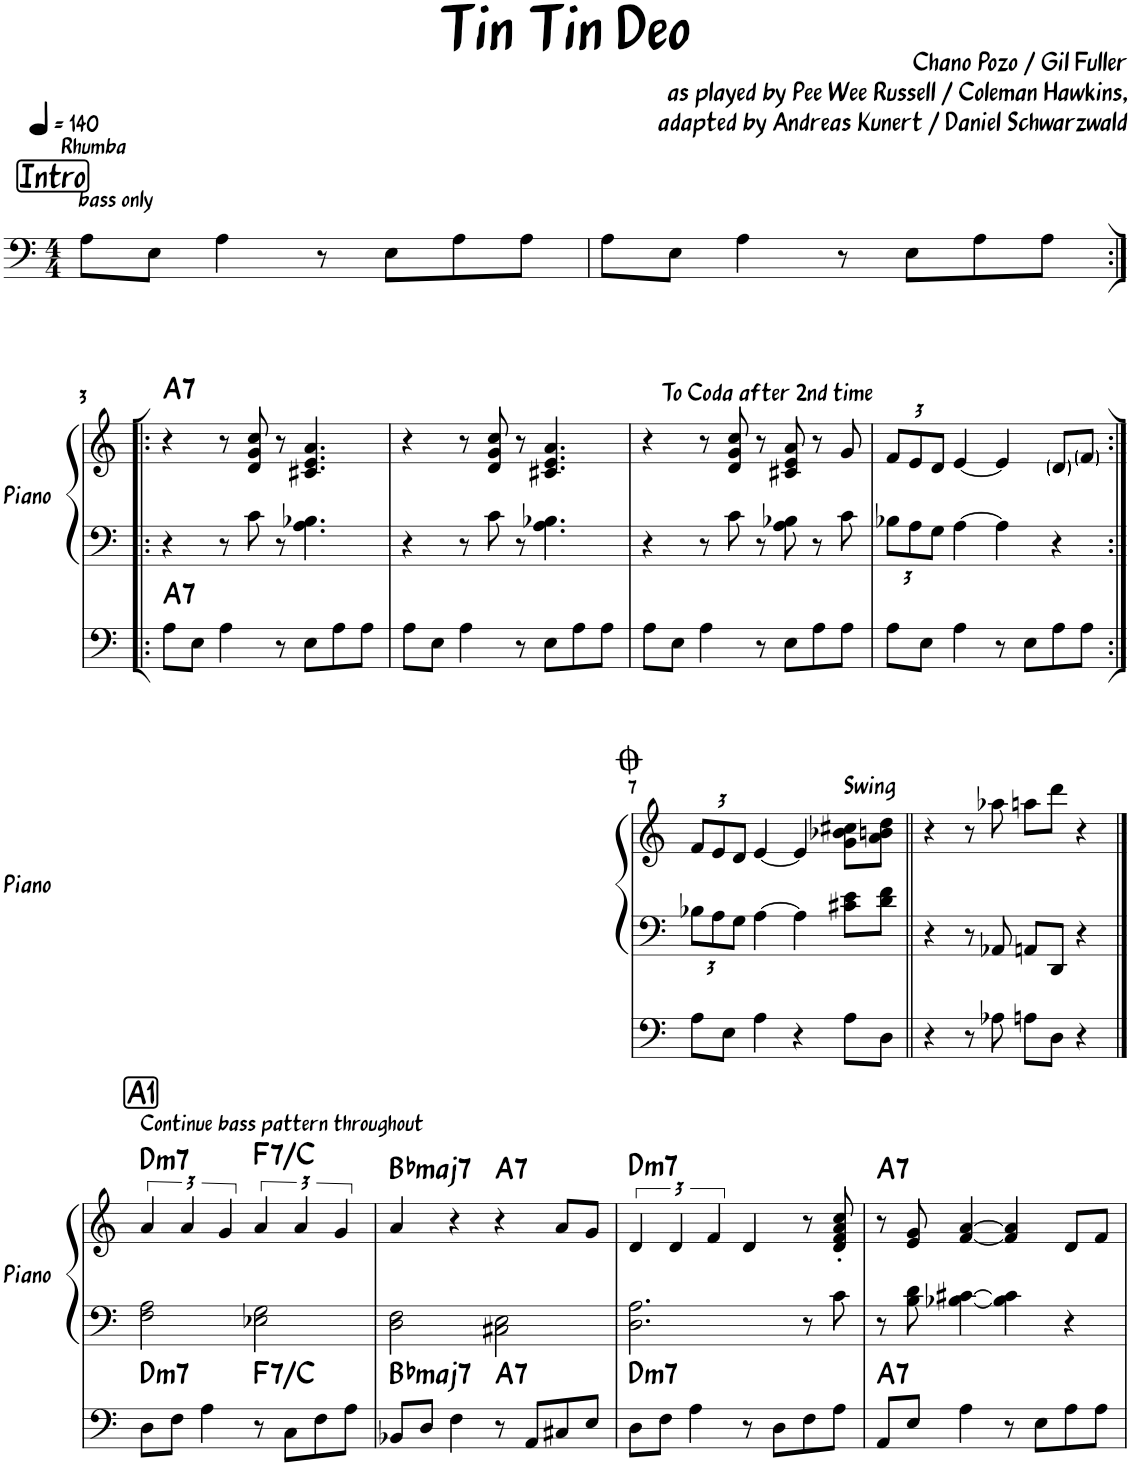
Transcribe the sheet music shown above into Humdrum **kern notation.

**kern	**harte	**kern	**kern	**harte
*part2	*part2	*part1	*part1	*part1
*staff3	*	*staff2	*staff1	*
*I"Bass	*	*I"Piano	*	*
*	*	*I'Piano	*	*
*clefF4	*	*clefF4	*clefG2	*
*Trd7c12	*	*	*	*
*k[]	*	*k[]	*k[]	*
*M4/4	*	*M4/4	*M4/4	*
*MM140	*	*MM140	*MM140	*
!!LO:REH:place=s1:a:rj:fs=16:t=Intro
=1	=1	=1	=1	=1
!	!	!	!LO:TX:a:t=bass only	!
!	!	!	!LO:TX:a:t=Rhumba	!
8A\L	.	1r	1r	.
8E\J	.	.	.	.
4A\	.	.	.	.
8r	.	.	.	.
8E\L	.	.	.	.
8A\	.	.	.	.
8A\J	.	.	.	.
=2	=2	=2	=2	=2
8A\L	.	1r	1r	.
8E\J	.	.	.	.
4A\	.	.	.	.
8r	.	.	.	.
8E\L	.	.	.	.
8A\	.	.	.	.
8A\J	.	.	.	.
!!LO:LB:g=z
=3:|!|:	=3:|!|:	=3:|!|:	=3:|!|:	=3:|!|:
!	!LO:H:kt=7	!	!	!LO:H:kt=7
8A\L	A:7	4r	4r	A:7
8E\J	.	.	.	.
4A\	.	8r	8r	.
.	.	8c\	8d/ 8g/ 8cc/	.
8r	.	8r	8r	.
8E\L	.	4.A\ 4.B-X\	4.c#X/ 4.e/ 4.a/	.
8A\	.	.	.	.
8A\J	.	.	.	.
=4	=4	=4	=4	=4
8A\L	.	4r	4r	.
8E\J	.	.	.	.
4A\	.	8r	8r	.
.	.	8c\	8d/ 8g/ 8cc/	.
8r	.	8r	8r	.
8E\L	.	4.A\ 4.B-X\	4.c#X/ 4.e/ 4.a/	.
8A\	.	.	.	.
8A\J	.	.	.	.
=5	=5	=5	=5	=5
8A\L	.	4r	4r	.
8E\J	.	.	.	.
4A\	.	8r	8r	.
.	.	8c\	8d/ 8g/ 8cc/	.
8r	.	8r	8r	.
8E\L	.	8A\ 8B-X\	8c#X/ 8e/ 8a/	.
8A\	.	8r	8r	.
8A\J	.	8c\	8g/	.
!	!	!	!LO:TX:a:t=To Coda after 2nd time	!
!	!	!LO:TX:a:t=To Coda after 2nd time	!	!
=6	=6	=6	=6	=6
*	*	*Xbrackettup	*Xbrackettup	*
8A\L	.	12B-X\L	12f/L	.
.	.	12A\	12e/	.
8E\J	.	.	.	.
.	.	12G\J	12d/J	.
4A\	.	[4A\	[4e/	.
8r	.	4A\]	4e/]	.
8E\L	.	.	.	.
8A\	.	4r	8d/L	.
8A\J	.	.	8f/J	.
!!LO:LB:g=z
=7:|!	=7:|!	=7:|!	=7:|!	=7:|!
8A\L	.	12B-X\L	12f/L	.
.	.	12A\	12e/	.
8E\J	.	.	.	.
.	.	12G\J	12d/J	.
4A\	.	[4A\	[4e/	.
4r	.	4A\]	4e/]	.
!	!	!	!LO:TX:a:t=Swing	!
8A\L	.	8c#X\ 8e\L	8g\ 8b-X\ 8cc#X\L	.
8D\J	.	8d\ 8f\J	8a\ 8bn\ 8dd\J	.
=8||	=8||	=8||	=8||	=8||
4r	.	4r	4r	.
8r	.	8r	8r	.
8A-X\	.	8AA-X/	8aa-X\	.
8An\L	.	8AAn/L	8aan\L	.
8D\J	.	8DD/J	8ddd\J	.
4r	.	4r	4r	.
!!LO:LB:g=z
!!LO:REH:place=s1:a:rj:fs=16:t=A1
==1	==1	==1	==1	==1
*	*	*	*brackettup	*
!	!LO:H:kt=m7	!	!LO:TX:a:t=Continue bass pattern throughout	!LO:H:kt=m7
8D\L	D:min7	2F\ 2A\	6a/	D:min7
8F\J	.	.	.	.
.	.	.	6a/	.
4A\	.	.	.	.
.	.	.	6g/	.
!	!LO:H:kt=7	!	!	!LO:H:kt=7
8r	F:7/5	2E-X\ 2G\	6a/	F:7/5
8C\L	.	.	.	.
.	.	.	6a/	.
8F\	.	.	.	.
.	.	.	6g/	.
8A\J	.	.	.	.
=2	=2	=2	=2	=2
!	!LO:H:kt=maj7	!	!	!LO:H:kt=maj7
8BB-X/L	Bb:maj7	2D\ 2F\	4a/	Bb:maj7
8D/J	.	.	.	.
4F\	.	.	4r	.
!	!LO:H:kt=7	!	!	!LO:H:kt=7
8r	A:7	2C#X\ 2E\	4r	A:7
8AA/L	.	.	.	.
8C#X/	.	.	8a/L	.
8E/J	.	.	8g/J	.
=3	=3	=3	=3	=3
!	!LO:H:kt=m7	!	!	!LO:H:kt=m7
8D\L	D:min7	2.D\ 2.A\	6d/	D:min7
8F\J	.	.	.	.
.	.	.	6d/	.
4A\	.	.	.	.
.	.	.	6f/	.
8r	.	.	4d/	.
8D\L	.	.	.	.
8F\	.	8r	8r	.
8A\J	.	8c\	8d/' 8f/' 8a/' 8cc/'	.
=4	=4	=4	=4	=4
!	!LO:H:kt=7	!	!	!LO:H:kt=7
8AA/L	A:7	8r	8r	A:7
8E/J	.	8B\ 8d\	8e/ 8g/	.
4A\	.	[4B-X\ [4c#X\	[4f/ [4a/	.
8r	.	4B-\] 4c#\]	4f/] 4a/]	.
8E\L	.	.	.	.
8A\	.	4r	8d/L	.
8A\J	.	.	8f/J	.
=	=	=	=	=
*-	*-	*-	*-	*-
